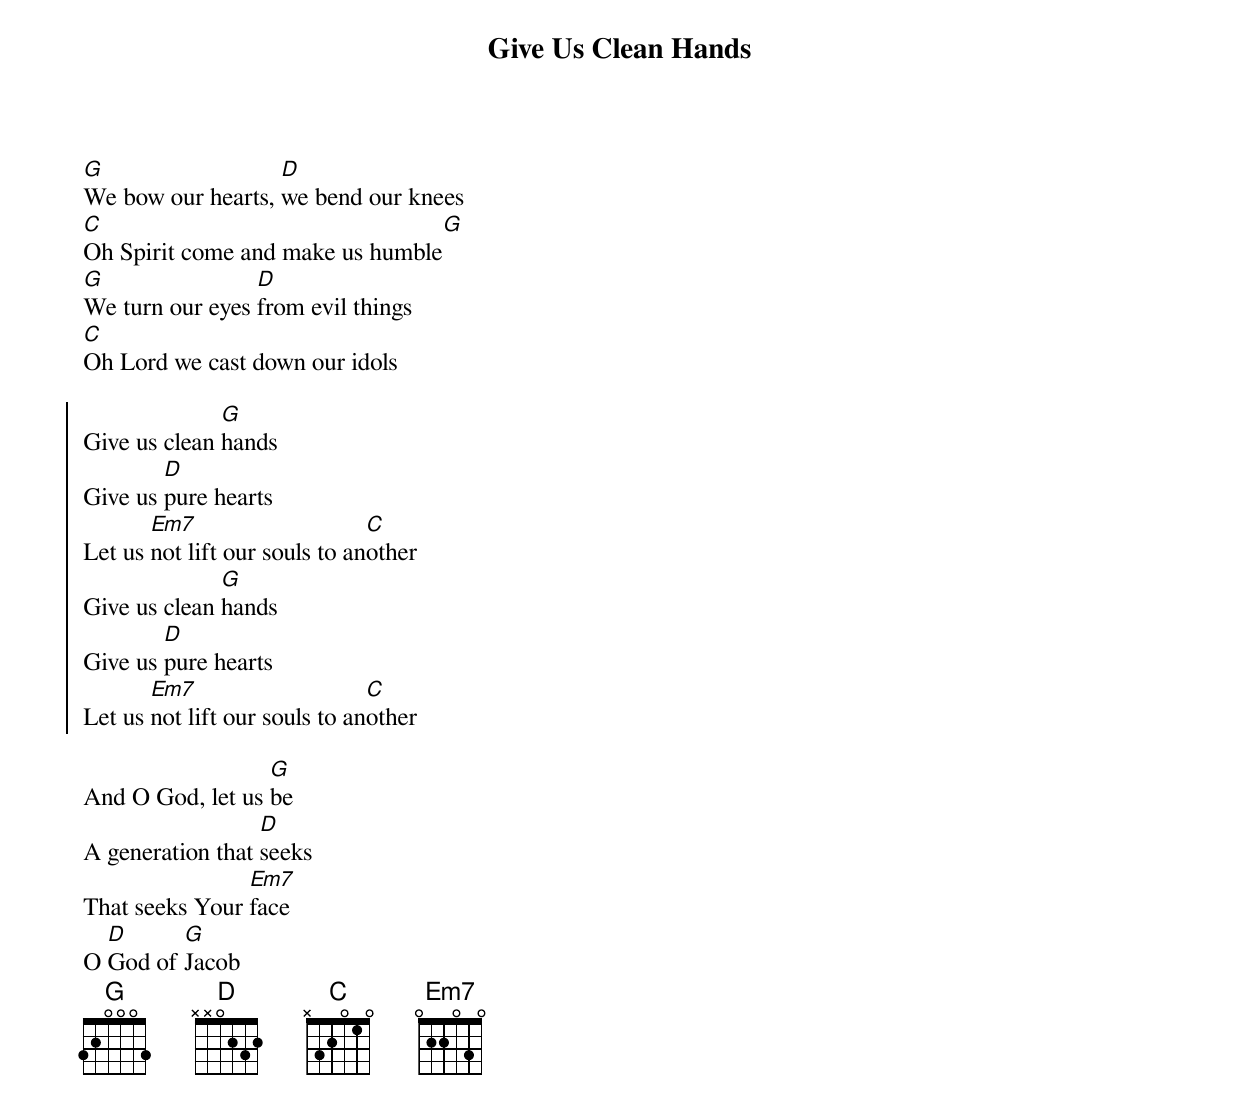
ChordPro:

{title:Give Us Clean Hands}
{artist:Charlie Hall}
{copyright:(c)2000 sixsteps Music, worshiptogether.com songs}
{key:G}
[G]We bow our hearts, [D]we bend our knees
[C]Oh Spirit come and make us humble[G]
[G]We turn our eyes [D]from evil things
[C]Oh Lord we cast down our idols

{soc}
Give us clean [G]hands
Give us [D]pure hearts
Let us [Em7]not lift our souls to an[C]other
Give us clean [G]hands
Give us [D]pure hearts
Let us [Em7]not lift our souls to an[C]other
{eoc}

And O God, let us [G]be
A generation that [D]seeks
That seeks Your [Em7]face
O [D]God of [G]Jacob
